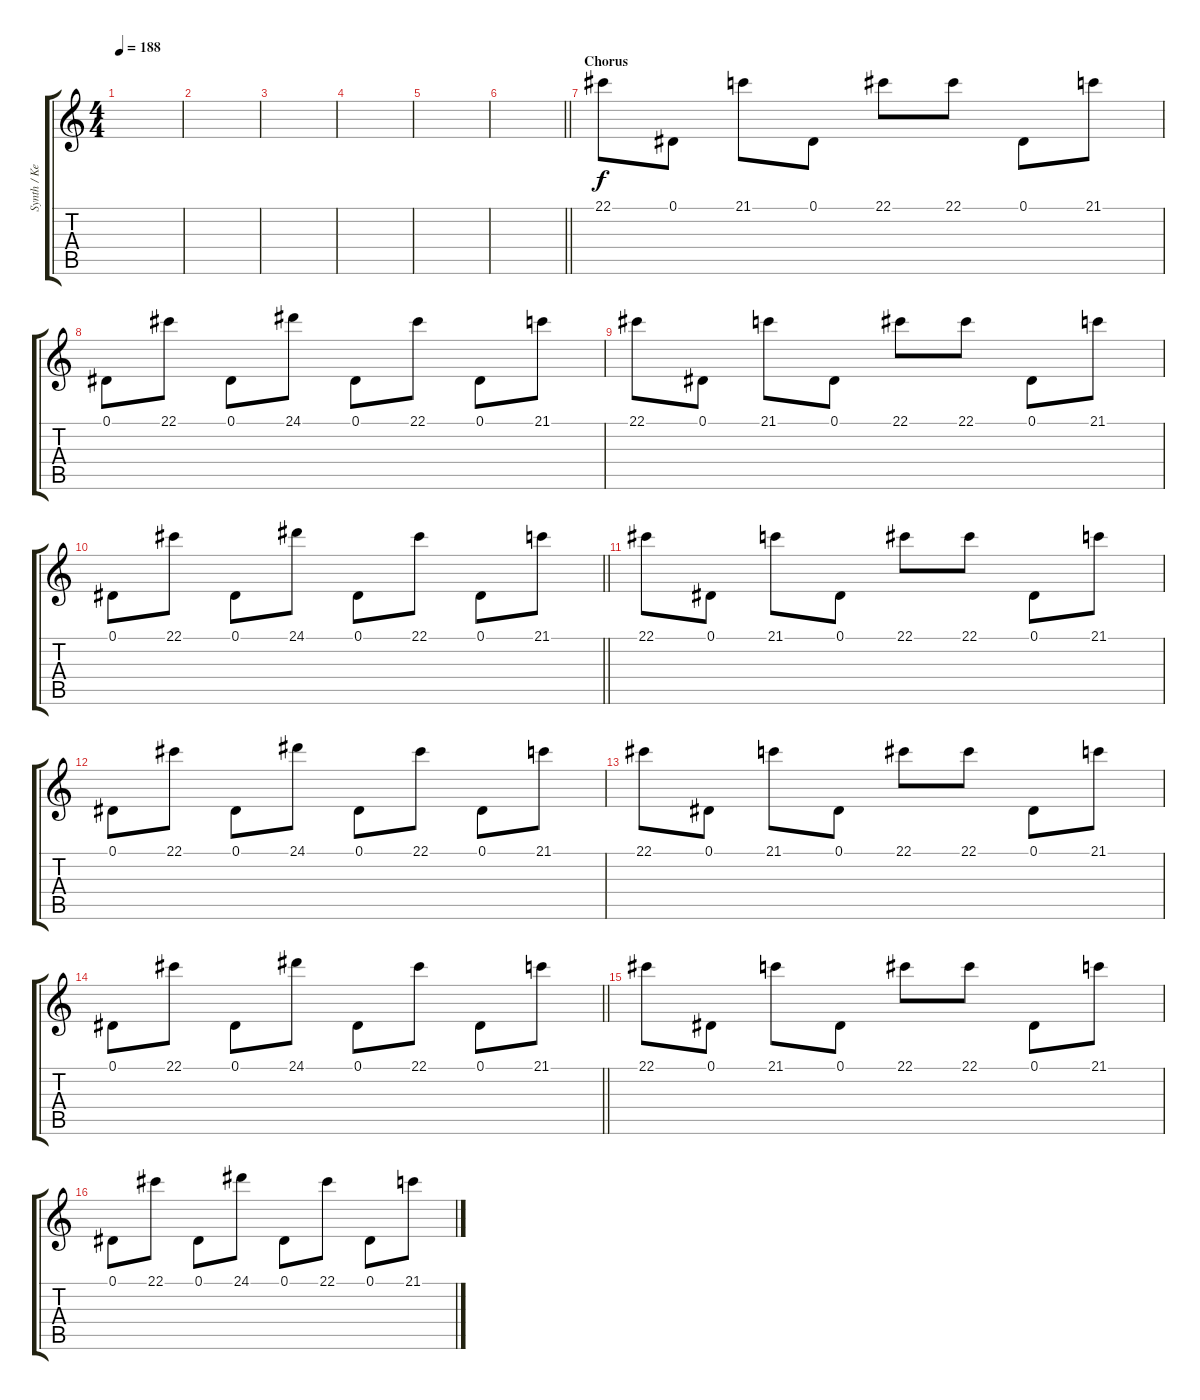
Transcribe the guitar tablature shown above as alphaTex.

\track ("Synth / Keyboard I" "Synth / Ke") {instrument lead1square}
\staff {score tabs}
\tuning (Eb4 Bb3 Gb3 Db3 Ab2 Db2) {hide}
\ts (4 4)
\tempo 188
\clef g2
\ks c
|
|
|
|
|
\barLineRight lightlight
|
\section ("" "Chorus")
22.1.8 0.1.8 21.1.8 0.1.8 22.1.8 22.1.8 0.1.8 21.1.8 |
0.1.8 22.1.8 0.1.8 24.1.8 0.1.8 22.1.8 0.1.8 21.1.8 |
22.1.8 0.1.8 21.1.8 0.1.8 22.1.8 22.1.8 0.1.8 21.1.8 |
\barLineRight lightlight
0.1.8 22.1.8 0.1.8 24.1.8 0.1.8 22.1.8 0.1.8 21.1.8 |
22.1.8 0.1.8 21.1.8 0.1.8 22.1.8 22.1.8 0.1.8 21.1.8 |
0.1.8 22.1.8 0.1.8 24.1.8 0.1.8 22.1.8 0.1.8 21.1.8 |
22.1.8 0.1.8 21.1.8 0.1.8 22.1.8 22.1.8 0.1.8 21.1.8 |
\barLineRight lightlight
0.1.8 22.1.8 0.1.8 24.1.8 0.1.8 22.1.8 0.1.8 21.1.8 |
22.1.8 0.1.8 21.1.8 0.1.8 22.1.8 22.1.8 0.1.8 21.1.8 |
0.1.8 22.1.8 0.1.8 24.1.8 0.1.8 22.1.8 0.1.8 21.1.8
